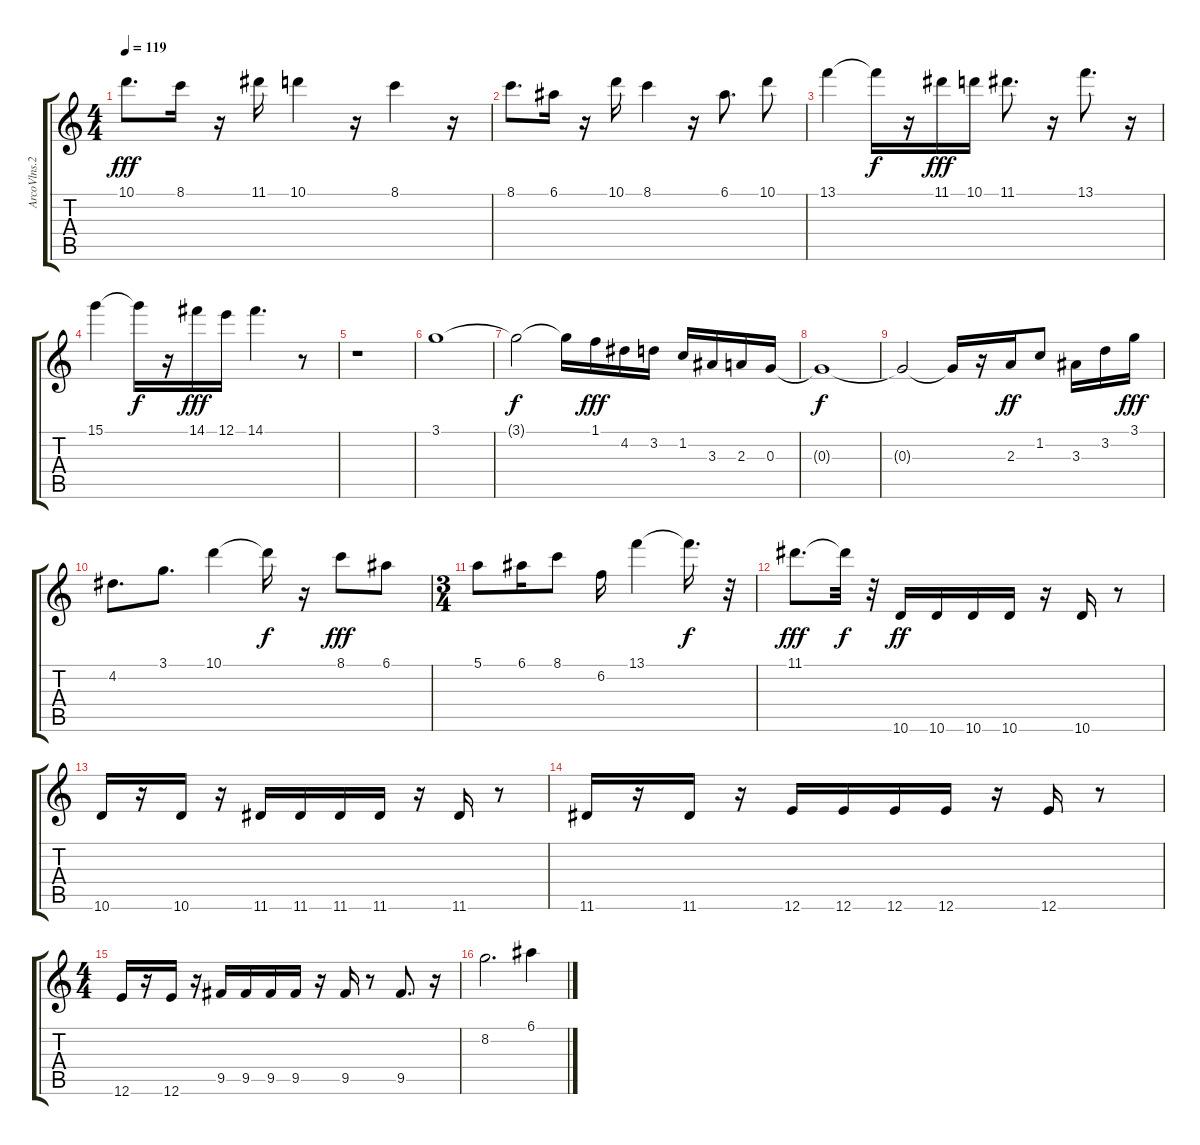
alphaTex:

\track ("ArcoVlns.2                     " "ArcoVlns.2") {instrument distortionguitar}
\staff {score tabs}
\tuning (E4 B3 G3 D3 A2 E2) {hide}
\ts (4 4)
\tempo 119
\clef g2
\ks c
10.1.8{d dy fff} 8.1.16 r.16 11.1.16 10.1.4 r.16 8.1.4 r.16 |
8.1.8{d} 6.1.16 r.16 10.1.16 8.1.4 r.16 6.1.8{d} 10.1.8 |
13.1.4 13.1{t}.16{dy f} r.16 11.1.16{dy fff} 10.1.16 11.1.8{d} r.16 13.1.8{d} r.16 |
15.1.4 15.1{t}.16{dy f} r.16 14.1.16{dy fff} 12.1.16 14.1.4{d} r.8 |
r.1 |
3.1.1 |
3.1{t}.2{dy f} 3.1{t}.16 1.1.16{dy fff} 4.2.16 3.2.16 1.2.16 3.3.16 2.3.16 0.3.16 |
0.3{t}.1{dy f} |
0.3{t}.2 0.3{t}.16 r.16 2.3.16{dy ff} 1.2.8 3.3.16 3.2.16 3.1.16{dy fff} |
4.2.8{d} 3.1.8{d} 10.1.4 10.1{t}.16{dy f} r.16 8.1.8{dy fff} 6.1.8 |
\ts (3 4)
5.1.8 6.1.16 8.1.8 6.2.16 13.1.4 13.1{t}.16{d dy f} r.32 |
11.1.8{d dy fff} 11.1{t}.32{dy f} r.32 10.6.16{dy ff} 10.6.16 10.6.16 10.6.16 r.16 10.6.16 r.8 |
10.6.16 r.16 10.6.16 r.16 11.6.16 11.6.16 11.6.16 11.6.16 r.16 11.6.16 r.8 |
11.6.16 r.16 11.6.16 r.16 12.6.16 12.6.16 12.6.16 12.6.16 r.16 12.6.16 r.8 |
\ts (4 4)
12.6.16 r.16 12.6.16 r.16 9.5.16 9.5.16 9.5.16 9.5.16 r.16 9.5.16 r.8 9.5.8{d} r.16 |
8.2.2{d} 6.1.4
